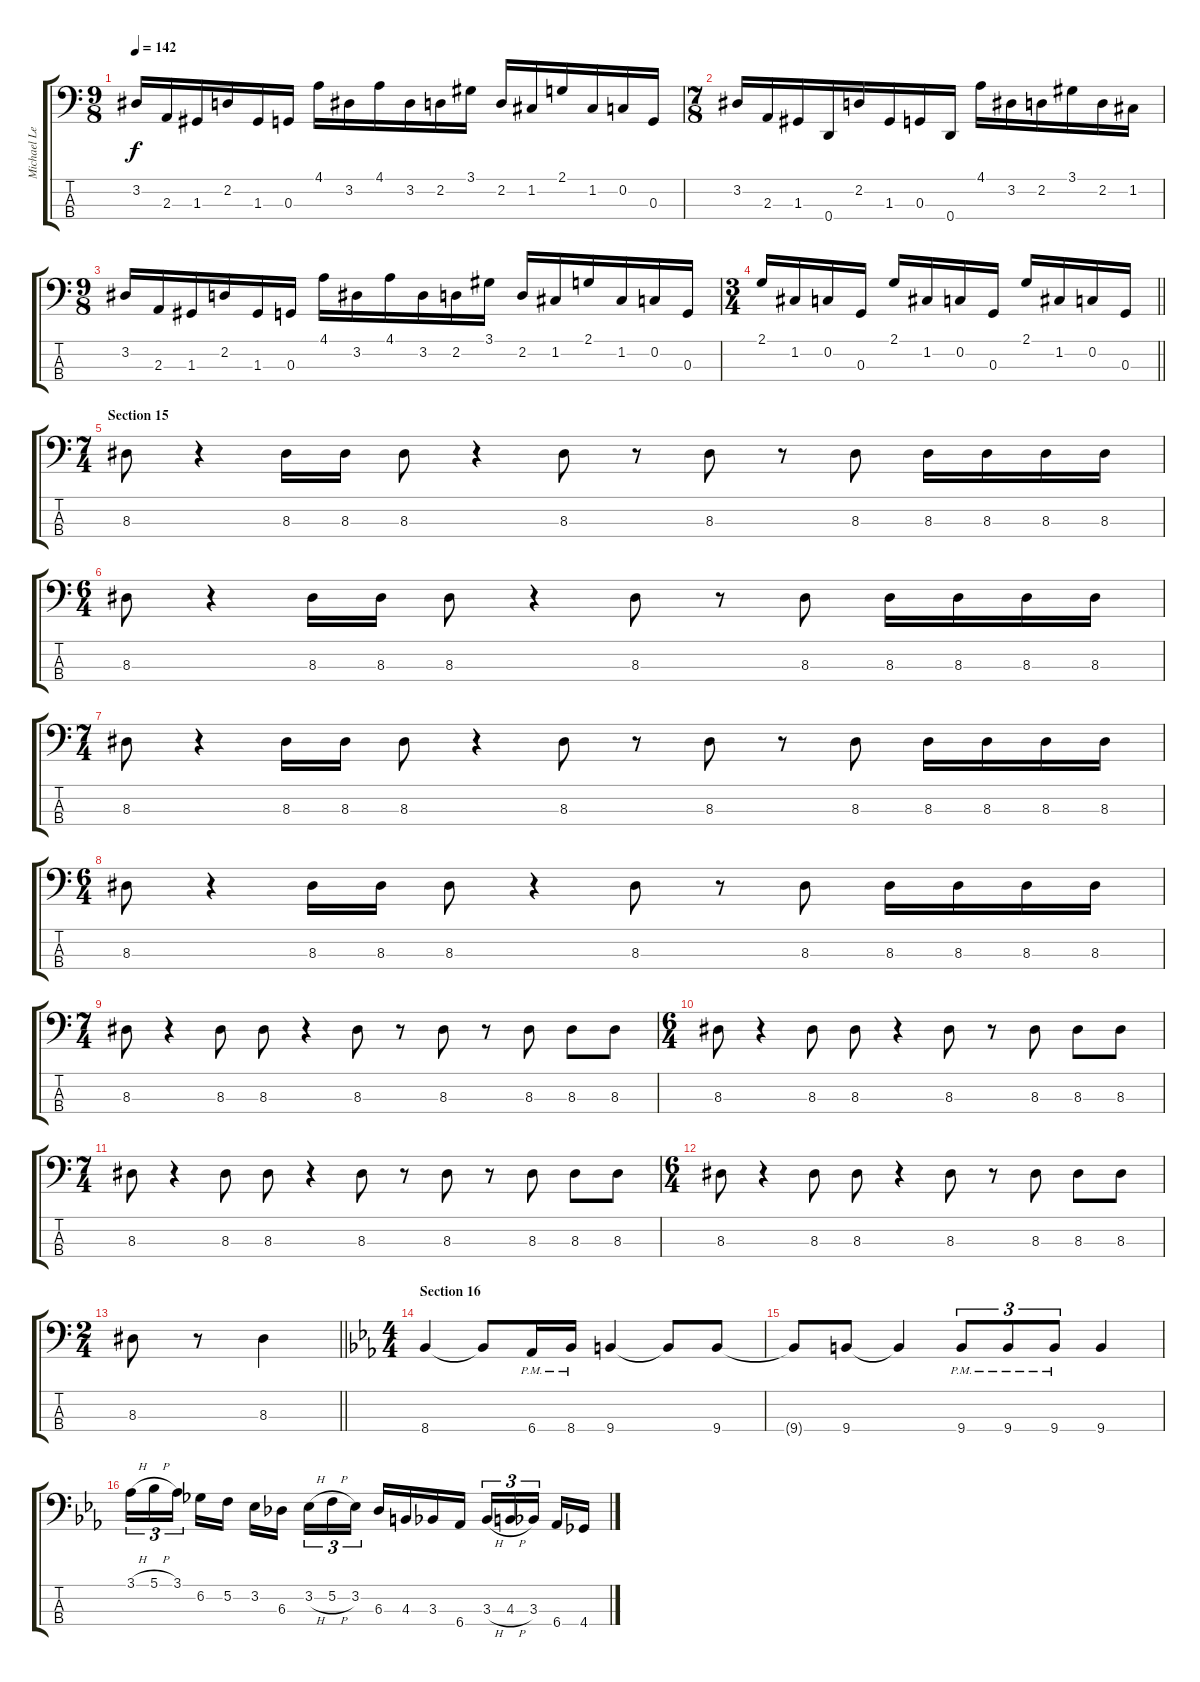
\track ("Michael Lepond (bass)" "Michael Le") {instrument electricbassfinger}
\staff {score tabs}
\tuning (F2 C2 G1 D1) {hide}
\ts (9 8)
\tempo 142
\clef f4
\ks aminor
3.2.16{dy f} 2.3.16 1.3.16 2.2.16 1.3.16 0.3.16 4.1.16 3.2.16 4.1.16 3.2.16 2.2.16 3.1.16 2.2.16 1.2.16 2.1.16 1.2.16 0.2.16 0.3.16 |
\ts (7 8)
3.2.16 2.3.16 1.3.16 0.4.16 2.2.16 1.3.16 0.3.16 0.4.16 4.1.16 3.2.16 2.2.16 3.1.16 2.2.16 1.2.16 |
\ts (9 8)
3.2.16 2.3.16 1.3.16 2.2.16 1.3.16 0.3.16 4.1.16 3.2.16 4.1.16 3.2.16 2.2.16 3.1.16 2.2.16 1.2.16 2.1.16 1.2.16 0.2.16 0.3.16 |
\ts (3 4)
\barLineRight lightlight
2.1.16 1.2.16 0.2.16 0.3.16 2.1.16 1.2.16 0.2.16 0.3.16 2.1.16 1.2.16 0.2.16 0.3.16 |
\ts (7 4)
\section ("" "Section 15")
8.3.8 r.4 8.3.16 8.3.16 8.3.8 r.4 8.3.8 r.8 8.3.8 r.8 8.3.8 8.3.16 8.3.16 8.3.16 8.3.16 |
\ts (6 4)
8.3.8 r.4 8.3.16 8.3.16 8.3.8 r.4 8.3.8 r.8 8.3.8 8.3.16 8.3.16 8.3.16 8.3.16 |
\ts (7 4)
8.3.8 r.4 8.3.16 8.3.16 8.3.8 r.4 8.3.8 r.8 8.3.8 r.8 8.3.8 8.3.16 8.3.16 8.3.16 8.3.16 |
\ts (6 4)
8.3.8 r.4 8.3.16 8.3.16 8.3.8 r.4 8.3.8 r.8 8.3.8 8.3.16 8.3.16 8.3.16 8.3.16 |
\ts (7 4)
8.3.8 r.4 8.3.8 8.3.8 r.4 8.3.8 r.8 8.3.8 r.8 8.3.8 8.3.8 8.3.8 |
\ts (6 4)
8.3.8 r.4 8.3.8 8.3.8 r.4 8.3.8 r.8 8.3.8 8.3.8 8.3.8 |
\ts (7 4)
8.3.8 r.4 8.3.8 8.3.8 r.4 8.3.8 r.8 8.3.8 r.8 8.3.8 8.3.8 8.3.8 |
\ts (6 4)
8.3.8 r.4 8.3.8 8.3.8 r.4 8.3.8 r.8 8.3.8 8.3.8 8.3.8 |
\ts (2 4)
\barLineRight lightlight
8.3.8 r.8 8.3.4 |
\ts (4 4)
\section ("" "Section 16")
\ks cminor
8.4.4 8.4{t}.8 6.4{pm}.16 8.4{pm}.16 9.4.4 9.4{t}.8 9.4.8 |
9.4{t}.8 9.4.8 9.4{t}.4 9.4{pm}.8{tu (3 2)} 9.4{pm}.8{tu (3 2)} 9.4{pm}.8{tu (3 2)} 9.4.4 |
3.1{h}.16{tu (3 2)} 5.1{h}.16{tu (3 2)} 3.1.16{tu (3 2) beam splitsecondary} 6.2.16 5.2.16 3.2.16 6.3.16{beam splitsecondary} 3.2{h}.16{tu (3 2)} 5.2{h}.16{tu (3 2)} 3.2.16{tu (3 2)} 6.3.16 4.3.16 3.3.16 6.4.16 3.3{h}.16{tu (3 2)} 4.3{h}.16{tu (3 2)} 3.3.16{tu (3 2) beam splitsecondary} 6.4.16 4.4.16
